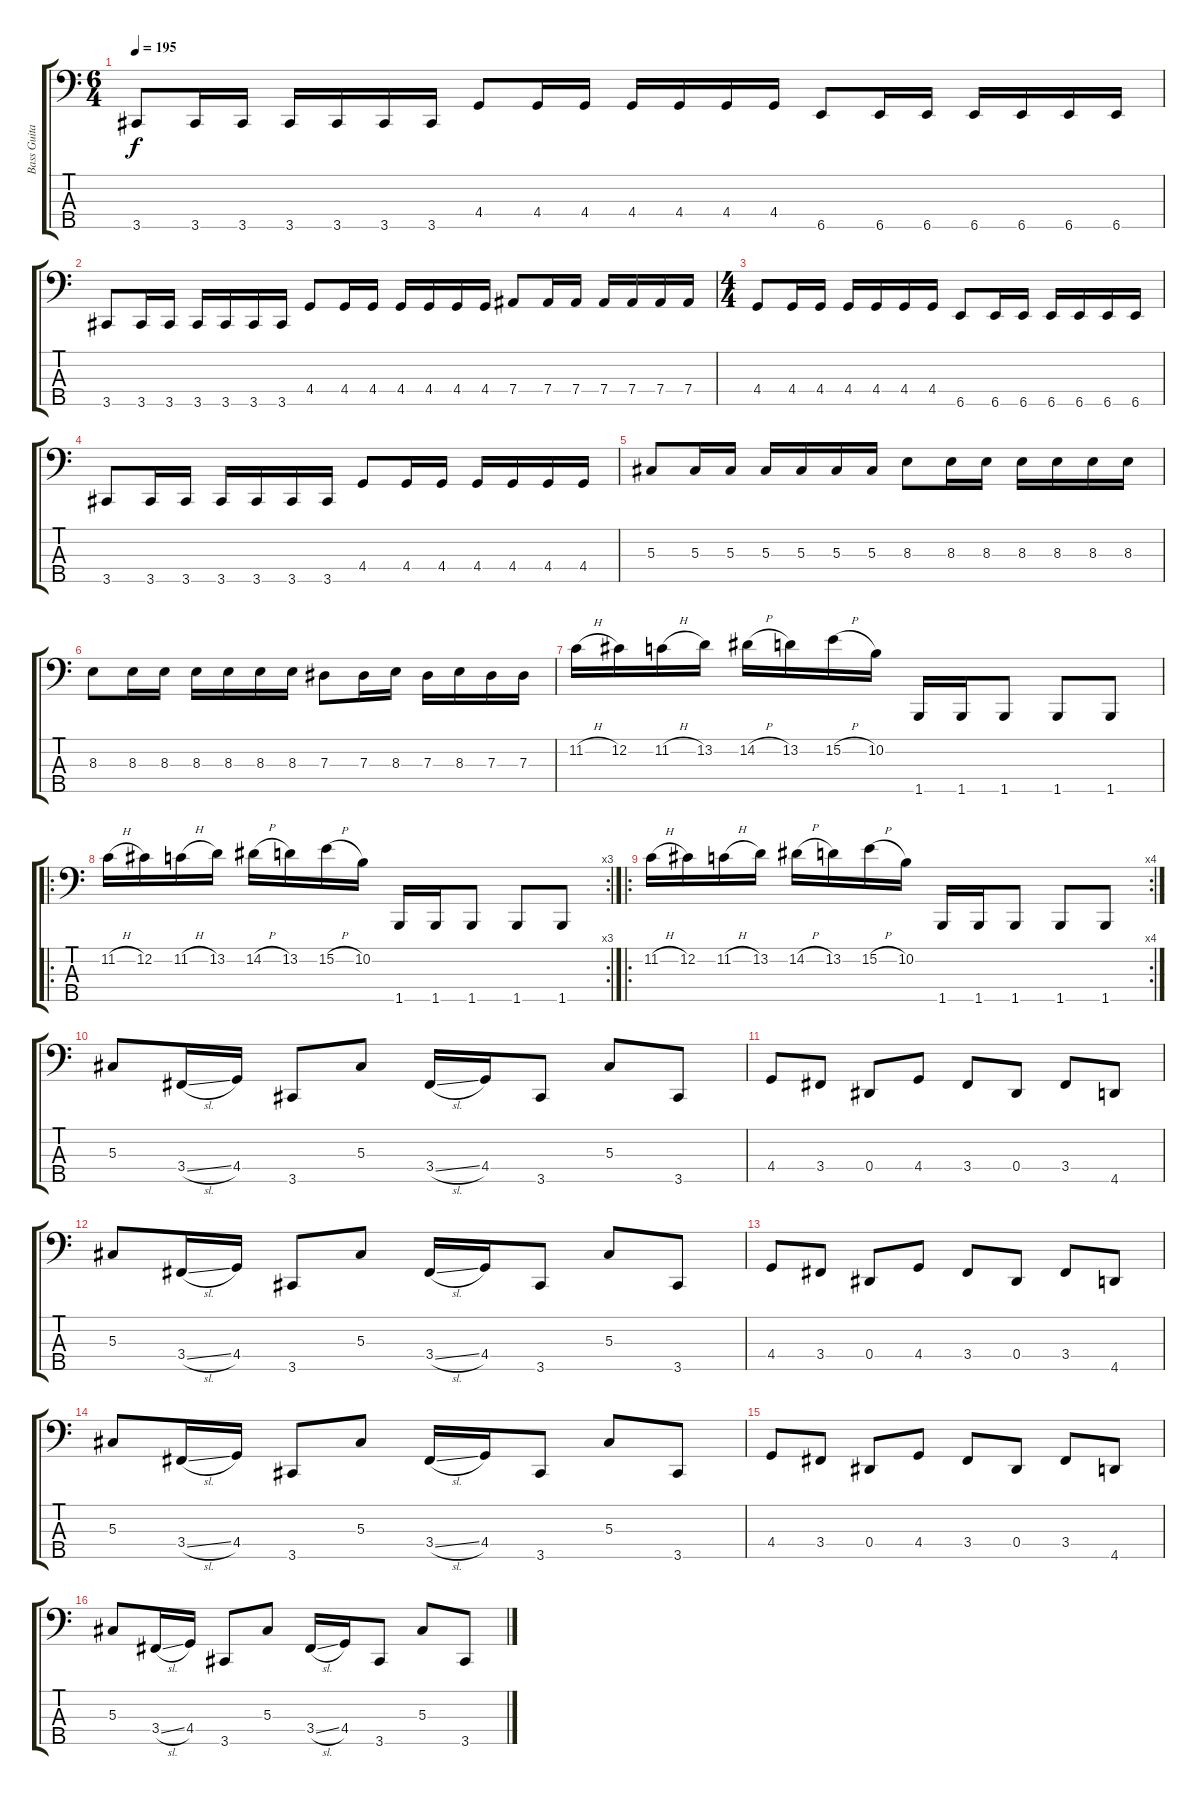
\track ("Bass Guitar" "Bass Guita") {instrument electricbassfinger}
\staff {score tabs}
\tuning (Gb2 Db2 Ab1 Eb1 Bb0) {hide}
\ts (6 4)
\tempo 195
\clef f4
\ks c
3.5.8{dy f} 3.5.16 3.5.16 3.5.16 3.5.16 3.5.16 3.5.16 4.4.8 4.4.16 4.4.16 4.4.16 4.4.16 4.4.16 4.4.16 6.5.8 6.5.16 6.5.16 6.5.16 6.5.16 6.5.16 6.5.16 |
3.5.8 3.5.16 3.5.16 3.5.16 3.5.16 3.5.16 3.5.16 4.4.8 4.4.16 4.4.16 4.4.16 4.4.16 4.4.16 4.4.16 7.4.8 7.4.16 7.4.16 7.4.16 7.4.16 7.4.16 7.4.16 |
\ts (4 4)
4.4.8 4.4.16 4.4.16 4.4.16 4.4.16 4.4.16 4.4.16 6.5.8 6.5.16 6.5.16 6.5.16 6.5.16 6.5.16 6.5.16 |
3.5.8 3.5.16 3.5.16 3.5.16 3.5.16 3.5.16 3.5.16 4.4.8 4.4.16 4.4.16 4.4.16 4.4.16 4.4.16 4.4.16 |
5.3.8 5.3.16 5.3.16 5.3.16 5.3.16 5.3.16 5.3.16 8.3.8 8.3.16 8.3.16 8.3.16 8.3.16 8.3.16 8.3.16 |
8.3.8 8.3.16 8.3.16 8.3.16 8.3.16 8.3.16 8.3.16 7.3.8 7.3.16 8.3.16 7.3.16 8.3.16 7.3.16 7.3.16 |
11.2{h}.16 12.2.16 11.2{h}.16 13.2.16 14.2{h}.16 13.2.16 15.2{h}.16 10.2.16 1.5.16 1.5.16 1.5.8 1.5.8 1.5.8 |
\ro
\rc 3
11.2{h}.16 12.2.16 11.2{h}.16 13.2.16 14.2{h}.16 13.2.16 15.2{h}.16 10.2.16 1.5.16 1.5.16 1.5.8 1.5.8 1.5.8 |
\ro
\rc 4
11.2{h}.16 12.2.16 11.2{h}.16 13.2.16 14.2{h}.16 13.2.16 15.2{h}.16 10.2.16 1.5.16 1.5.16 1.5.8 1.5.8 1.5.8 |
5.3.8 3.4{sl}.16 4.4.16 3.5.8 5.3.8 3.4{sl}.16 4.4.16 3.5.8 5.3.8 3.5.8 |
4.4.8 3.4.8 0.4.8 4.4.8 3.4.8 0.4.8 3.4.8 4.5.8 |
5.3.8 3.4{sl}.16 4.4.16 3.5.8 5.3.8 3.4{sl}.16 4.4.16 3.5.8 5.3.8 3.5.8 |
4.4.8 3.4.8 0.4.8 4.4.8 3.4.8 0.4.8 3.4.8 4.5.8 |
5.3.8 3.4{sl}.16 4.4.16 3.5.8 5.3.8 3.4{sl}.16 4.4.16 3.5.8 5.3.8 3.5.8 |
4.4.8 3.4.8 0.4.8 4.4.8 3.4.8 0.4.8 3.4.8 4.5.8 |
5.3.8 3.4{sl}.16 4.4.16 3.5.8 5.3.8 3.4{sl}.16 4.4.16 3.5.8 5.3.8 3.5.8
